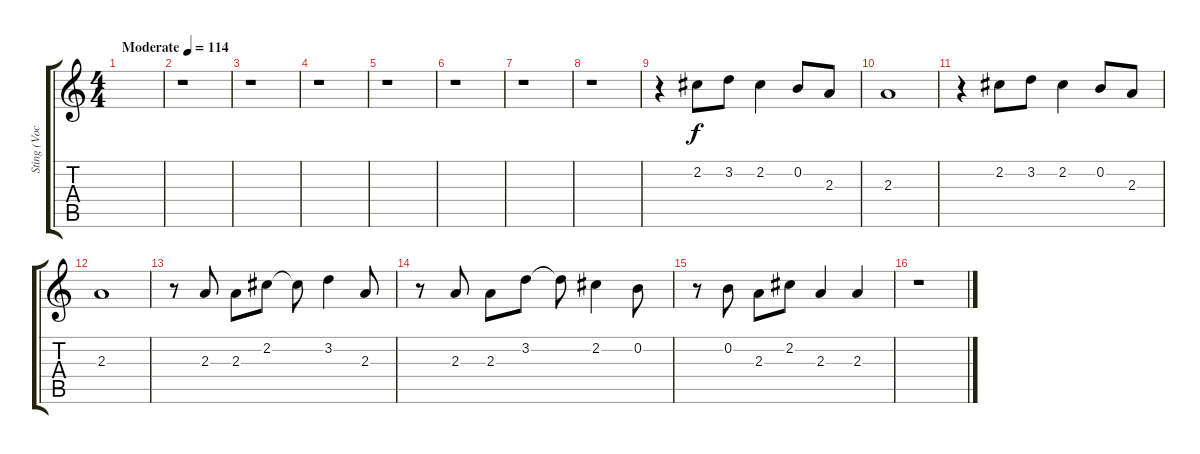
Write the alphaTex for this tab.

\track ("Sting (Vocals)" "Sting (Voc") {instrument acousticguitarsteel}
\staff {score tabs}
\tuning (E4 B3 G3 D3 A2 E2) {hide}
\ts (4 4)
\tempo (114 "Moderate")
\clef g2
\ks c
|
r.1 |
r.1 |
r.1 |
r.1 |
r.1 |
r.1 |
r.1 |
r.4 2.2.8 3.2.8 2.2.4 0.2.8 2.3.8 |
2.3.1 |
r.4 2.2.8 3.2.8 2.2.4 0.2.8 2.3.8 |
2.3.1 |
r.8 2.3.8 2.3.8 2.2.8 2.2{t}.8 3.2.4 2.3.8 |
r.8 2.3.8 2.3.8 3.2.8 3.2{t}.8 2.2.4 0.2.8 |
r.8 0.2.8 2.3.8 2.2.8 2.3.4 2.3.4 |
r.1
